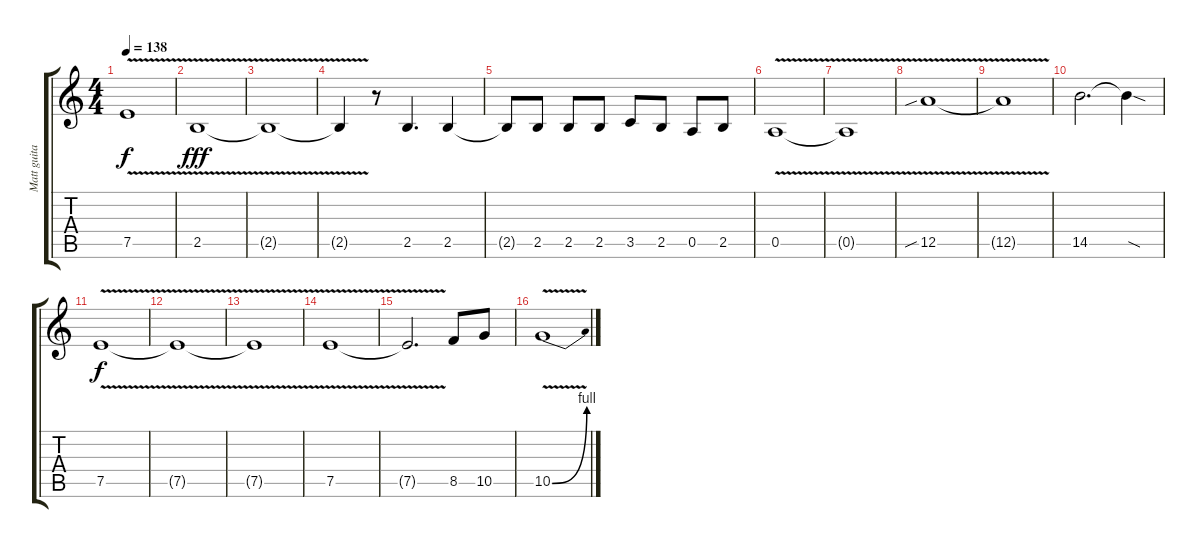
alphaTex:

\track ("Matt guitarra" "Matt guita") {instrument distortionguitar}
\staff {score tabs}
\tuning (E4 B3 G3 D3 A2 E2) {hide}
\ts (4 4)
\tempo 138
\clef g2
\ks c
7.5{v t}.1{dy f} |
2.5{v}.1{dy fff} |
2.5{v t}.1 |
2.5{v t}.4 r.8 2.5.4{d} 2.5.4 |
2.5{t}.8 2.5.8 2.5.8 2.5.8 3.5.8 2.5.8 0.5.8 2.5.8 |
0.5{v}.1 |
0.5{v t}.1 |
12.5{v sib}.1 |
12.5{v t}.1 |
14.5.2{d} 14.5{sod t}.4 |
7.5{v}.1{dy f} |
7.5{v t}.1 |
7.5{v t}.1 |
7.5{v}.1 |
7.5{v t}.2{d} 8.5.8 10.5.8 |
10.5{be (bend 0 0 60 4) v}.1
